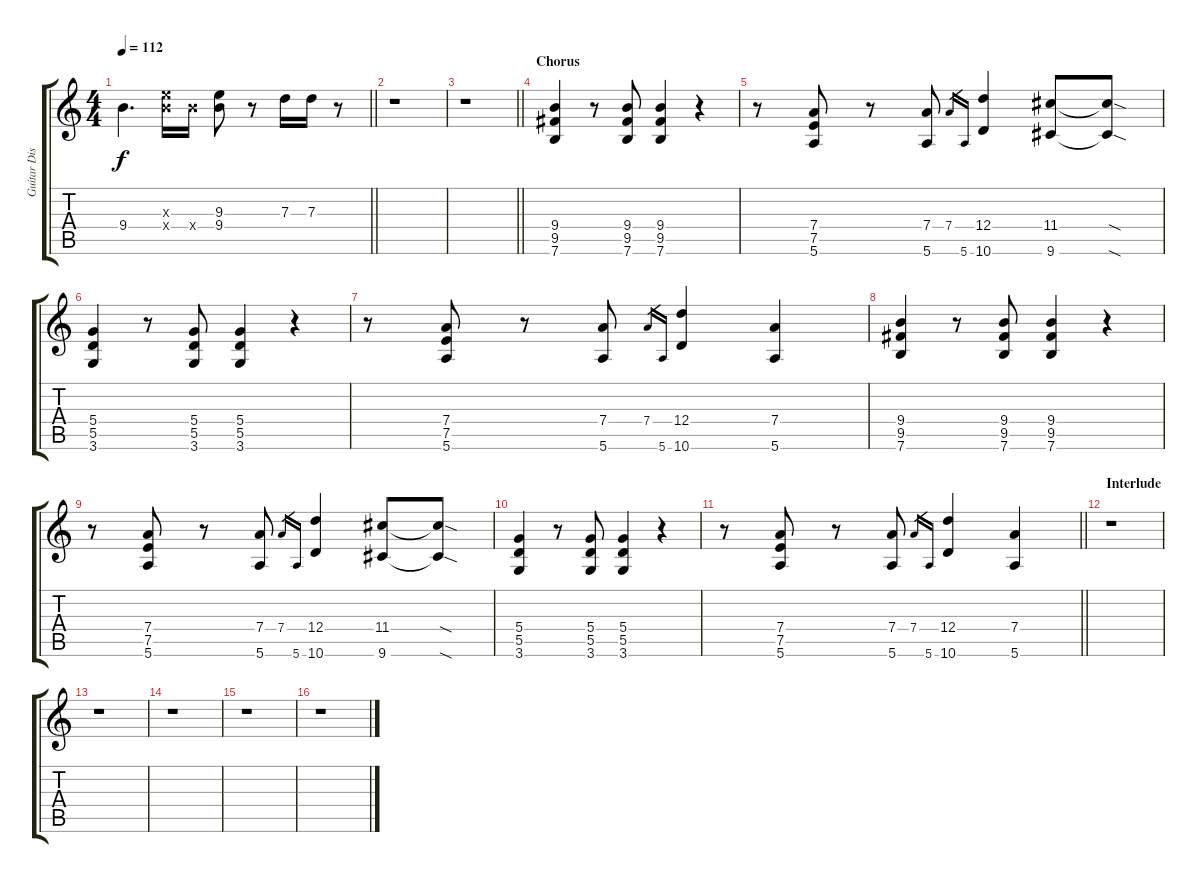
\track ("Guitar Distorsi" "Guitar Dis") {instrument distortionguitar}
\staff {score tabs}
\tuning (E4 B3 G3 D3 A2 E2) {hide}
\ts (4 4)
\tempo 112
\clef g2
\barLineRight lightlight
\ks c
9.4{t}.4{d dy f} (9.3{x} 9.4{x}).16 9.4{x}.16 (9.3 9.4).8 r.8 7.3.16 7.3.16 r.8 |
r.1 |
\barLineRight lightlight
r.1 |
\section ("" "Chorus")
(9.4 9.5 7.6).4 r.8 (9.4 9.5 7.6).8 (9.4 9.5 7.6).4 r.4 |
r.8 (7.4 7.5 5.6).8 r.8 (7.4 5.6).8 7.4.16{gr} 5.6.16{gr} (12.4 10.6).4 (11.4 9.6).8 (11.4{sod t} 9.6{sod t}).8 |
(5.4 5.5 3.6).4 r.8 (5.4 5.5 3.6).8 (5.4 5.5 3.6).4 r.4 |
r.8 (7.4 7.5 5.6).8 r.8 (7.4 5.6).8 7.4.16{gr} 5.6.16{gr} (12.4 10.6).4 (7.4 5.6).4 |
(9.4 9.5 7.6).4 r.8 (9.4 9.5 7.6).8 (9.4 9.5 7.6).4 r.4 |
r.8 (7.4 7.5 5.6).8 r.8 (7.4 5.6).8 7.4.16{gr} 5.6.16{gr} (12.4 10.6).4 (11.4 9.6).8 (11.4{sod t} 9.6{sod t}).8 |
(5.4 5.5 3.6).4 r.8 (5.4 5.5 3.6).8 (5.4 5.5 3.6).4 r.4 |
\barLineRight lightlight
r.8 (7.4 7.5 5.6).8 r.8 (7.4 5.6).8 7.4.16{gr} 5.6.16{gr} (12.4 10.6).4 (7.4 5.6).4 |
\section ("" "Interlude")
r.1 |
r.1 |
r.1 |
r.1 |
r.1
